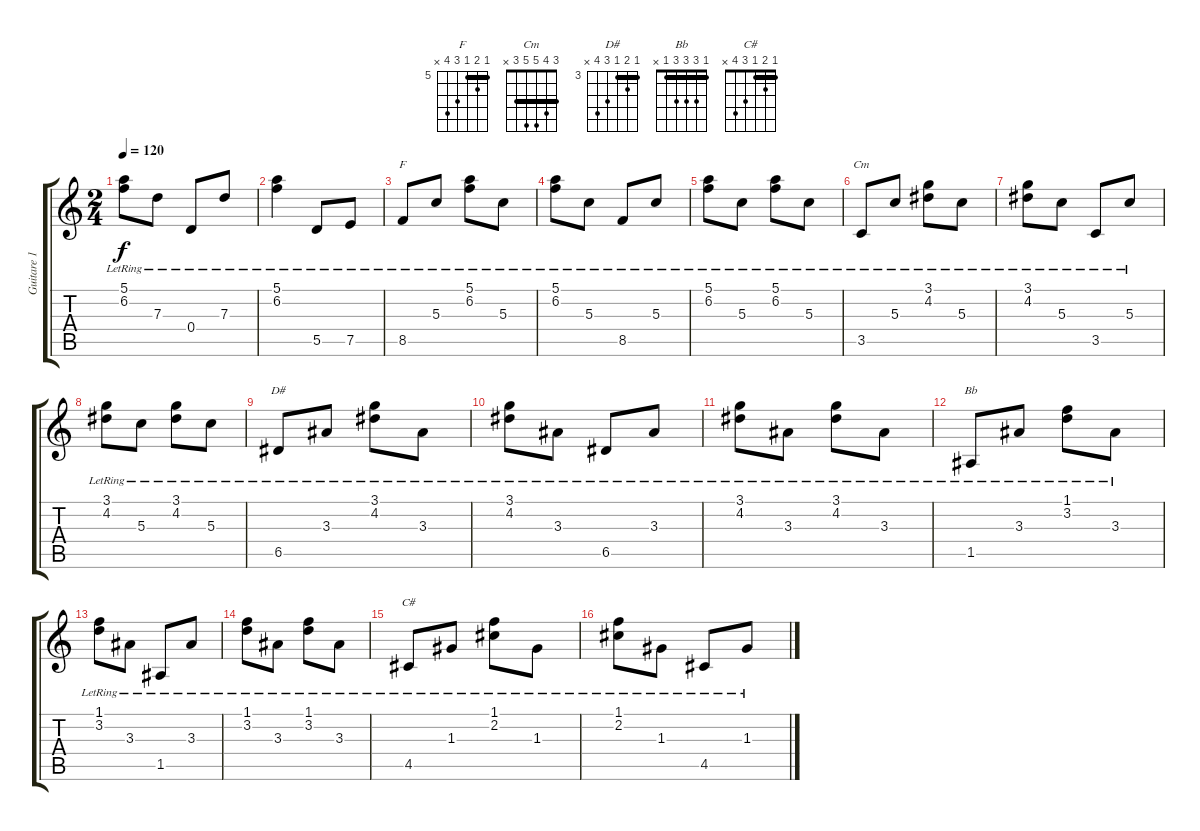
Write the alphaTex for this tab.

\track ("Guitare 1" "Guitare 1") {instrument acousticguitarsteel}
\staff {score tabs}
\tuning (E4 B3 G3 D3 A2 E2) {hide}
\chord ("F" 5 6 5 7 8 x) {firstfret 5 barre 5}
\chord ("Cm" 3 4 5 5 3 x) {barre 3}
\chord ("D#" 3 4 3 5 6 x) {firstfret 3 barre 3}
\chord ("Bb" 1 3 3 3 1 x) {barre 1}
\chord ("C#" 1 2 1 3 4 x) {barre 1}
\ts (2 4)
\tempo 120
\clef g2
\ks c
(5.1{lr} 6.2{lr}).8{dy f} 7.3{lr}.8 0.4{lr}.8 7.3{lr}.8 |
(5.1{lr} 6.2{lr}).4 5.5{lr}.8 7.5{lr}.8 |
8.5{lr}.8{ch "F"} 5.3{lr}.8 (5.1{lr} 6.2{lr}).8 5.3{lr}.8 |
(5.1{lr} 6.2{lr}).8 5.3{lr}.8 8.5{lr}.8 5.3{lr}.8 |
(5.1{lr} 6.2{lr}).8 5.3{lr}.8 (5.1{lr} 6.2{lr}).8 5.3{lr}.8 |
3.5{lr}.8{ch "Cm"} 5.3{lr}.8 (3.1{lr} 4.2{lr}).8 5.3{lr}.8 |
(3.1{lr} 4.2{lr}).8 5.3{lr}.8 3.5{lr}.8 5.3{lr}.8 |
(3.1{lr} 4.2{lr}).8 5.3{lr}.8 (3.1{lr} 4.2{lr}).8 5.3{lr}.8 |
6.5{lr}.8{ch "D#"} 3.3{lr}.8 (3.1 4.2{lr}).8 3.3{lr}.8 |
(3.1{lr} 4.2{lr}).8 3.3{lr}.8 6.5{lr}.8 3.3{lr}.8 |
(3.1{lr} 4.2{lr}).8 3.3{lr}.8 (3.1{lr} 4.2{lr}).8 3.3{lr}.8 |
1.5{lr}.8{ch "Bb"} 3.3{lr}.8 (1.1{lr} 3.2{lr}).8 3.3{lr}.8 |
(1.1{lr} 3.2{lr}).8 3.3{lr}.8 1.5{lr}.8 3.3{lr}.8 |
(1.1{lr} 3.2{lr}).8 3.3{lr}.8 (1.1{lr} 3.2{lr}).8 3.3{lr}.8 |
4.5{lr}.8{ch "C#"} 1.3{lr}.8 (1.1{lr} 2.2{lr}).8 1.3{lr}.8 |
(1.1{lr} 2.2{lr}).8 1.3{lr}.8 4.5{lr}.8 1.3{lr}.8
